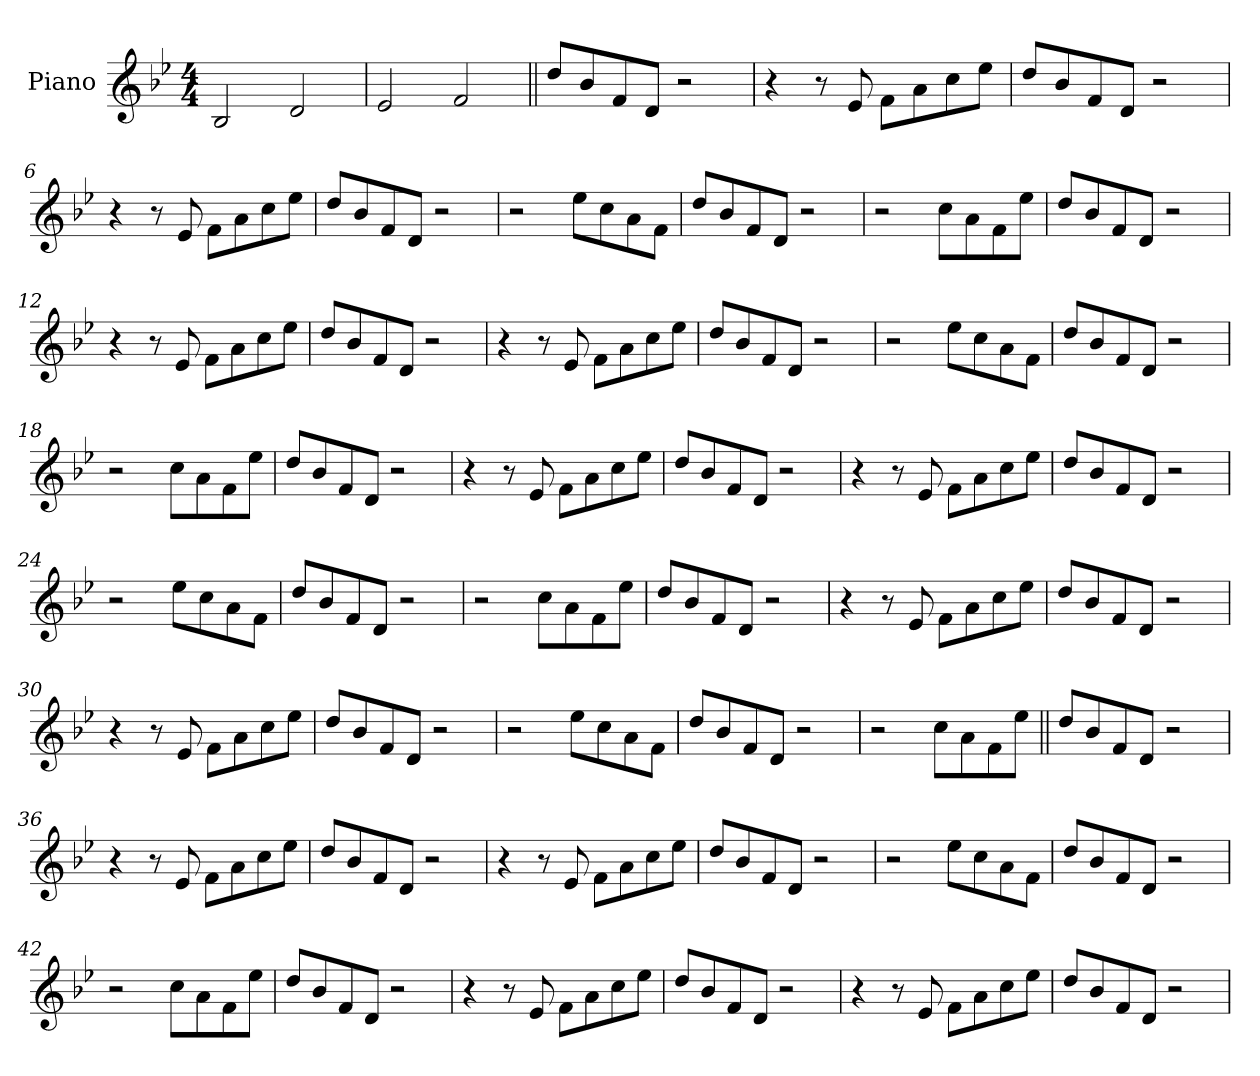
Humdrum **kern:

**kern
*part1
*staff1
*I"Piano
*I'Pno.
*clefG2
*k[b-e-]
*M4/4
*MM180
=1
2B-!
2d!
=2
2e-!
2f!
=3||
8ddL
8b-
8f
8dJ
2r
=4
4r
8r
8e-
8fL
8a
8cc
8ee-J
=5
8ddL
8b-
8f
8dJ
2r
=6
4r
8r
8e-
8fL
8a
8cc
8ee-J
=7
8ddL
8b-
8f
8dJ
2r
=8
2r
8ee-L
8cc
8a
8fJ
=9
8ddL
8b-
8f
8dJ
2r
=10
2r
8ccL
8a
8f
8ee-J
=11
8ddL
8b-
8f
8dJ
2r
=12
4r
8r
8e-
8fL
8a
8cc
8ee-J
=13
8ddL
8b-
8f
8dJ
2r
=14
4r
8r
8e-
8fL
8a
8cc
8ee-J
=15
8ddL
8b-
8f
8dJ
2r
=16
2r
8ee-L
8cc
8a
8fJ
=17
8ddL
8b-
8f
8dJ
2r
=18
2r
8ccL
8a
8f
8ee-J
=19
8ddL
8b-
8f
8dJ
2r
=20
4r
8r
8e-
8fL
8a
8cc
8ee-J
=21
8ddL
8b-
8f
8dJ
2r
=22
4r
8r
8e-
8fL
8a
8cc
8ee-J
=23
8ddL
8b-
8f
8dJ
2r
=24
2r
8ee-L
8cc
8a
8fJ
=25
8ddL
8b-
8f
8dJ
2r
=26
2r
8ccL
8a
8f
8ee-J
=27
8ddL
8b-
8f
8dJ
2r
=28
4r
8r
8e-
8fL
8a
8cc
8ee-J
=29
8ddL
8b-
8f
8dJ
2r
=30
4r
8r
8e-
8fL
8a
8cc
8ee-J
=31
8ddL
8b-
8f
8dJ
2r
=32
2r
8ee-L
8cc
8a
8fJ
=33
8ddL
8b-
8f
8dJ
2r
=34
2r
8ccL
8a
8f
8ee-J
=35||
8ddL
8b-
8f
8dJ
2r
=36
4r
8r
8e-
8fL
8a
8cc
8ee-J
=37
8ddL
8b-
8f
8dJ
2r
=38
4r
8r
8e-
8fL
8a
8cc
8ee-J
=39
8ddL
8b-
8f
8dJ
2r
=40
2r
8ee-L
8cc
8a
8fJ
=41
8ddL
8b-
8f
8dJ
2r
=42
2r
8ccL
8a
8f
8ee-J
=43
8ddL
8b-
8f
8dJ
2r
=44
4r
8r
8e-
8fL
8a
8cc
8ee-J
=45
8ddL
8b-
8f
8dJ
2r
=46
4r
8r
8e-
8fL
8a
8cc
8ee-J
=47
8ddL
8b-
8f
8dJ
2r
=
*-
